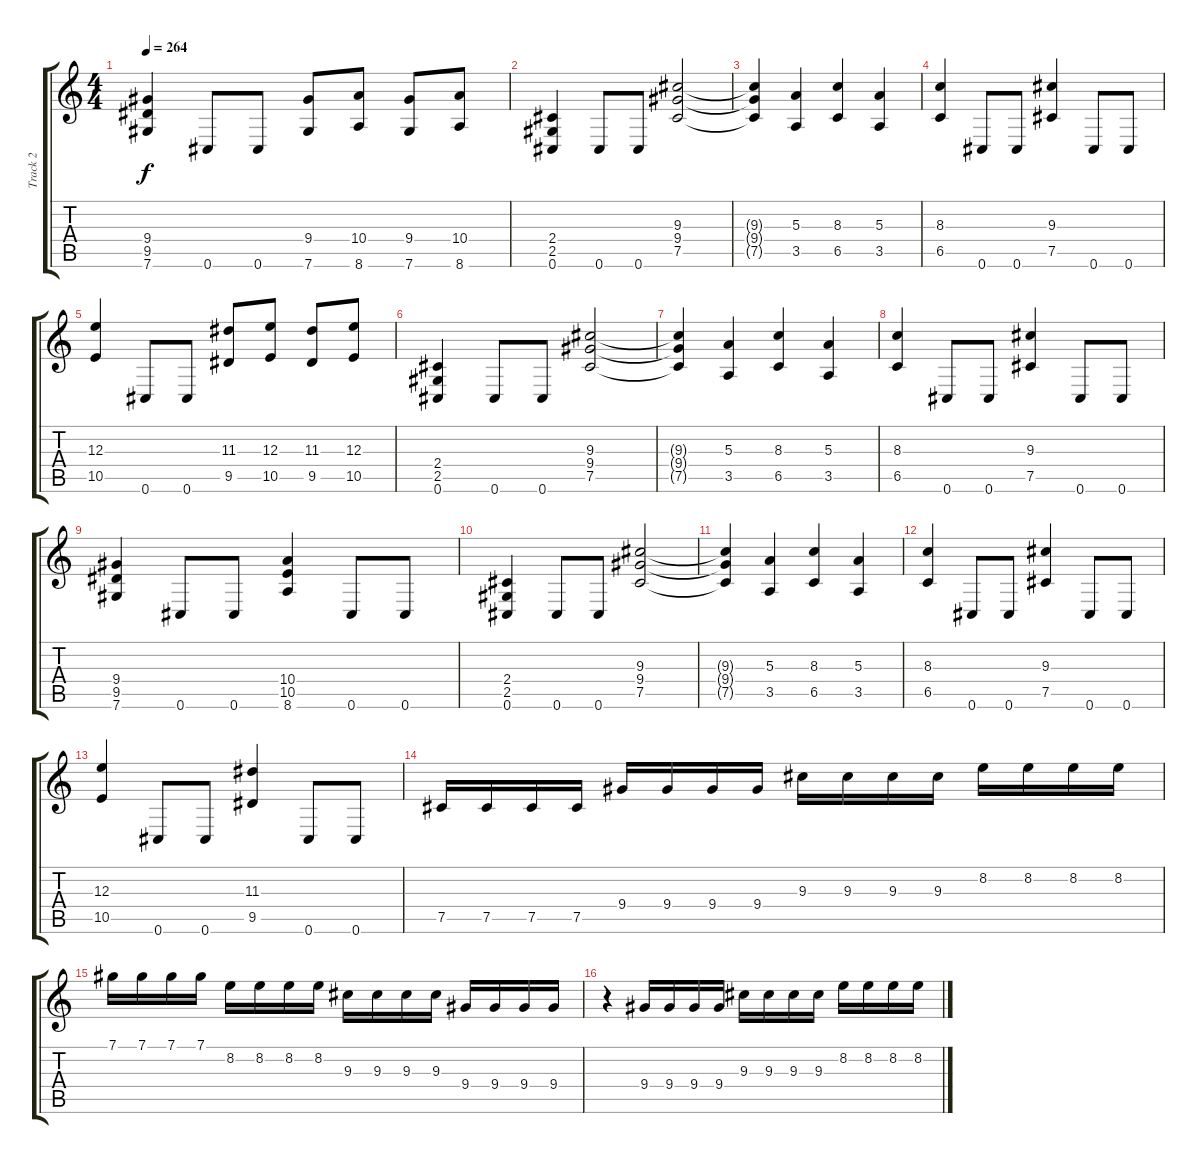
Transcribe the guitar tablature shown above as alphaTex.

\track ("Track 2" "Track 2") {instrument distortionguitar}
\staff {score tabs}
\tuning (Db4 Ab3 E3 B2 Gb2 Db2) {hide}
\ts (4 4)
\tempo 264
\clef g2
\ks c
(9.4 9.5 7.6).4{dy f} 0.6.8 0.6.8 (9.4 7.6).8 (10.4 8.6).8 (9.4 7.6).8 (10.4 8.6).8 |
(2.4 2.5 0.6).4 0.6.8 0.6.8 (9.3 9.4 7.5).2 |
(9.3{t} 9.4{t} 7.5{t}).4 (5.3 3.5).4 (8.3 6.5).4 (5.3 3.5).4 |
(8.3 6.5).4 0.6.8 0.6.8 (9.3 7.5).4 0.6.8 0.6.8 |
(12.3 10.5).4 0.6.8 0.6.8 (11.3 9.5).8 (12.3 10.5).8 (11.3 9.5).8 (12.3 10.5).8 |
(2.4 2.5 0.6).4 0.6.8 0.6.8 (9.3 9.4 7.5).2 |
(9.3{t} 9.4{t} 7.5{t}).4 (5.3 3.5).4 (8.3 6.5).4 (5.3 3.5).4 |
(8.3 6.5).4 0.6.8 0.6.8 (9.3 7.5).4 0.6.8 0.6.8 |
(9.4 9.5 7.6).4 0.6.8 0.6.8 (10.4 10.5 8.6).4 0.6.8 0.6.8 |
(2.4 2.5 0.6).4 0.6.8 0.6.8 (9.3 9.4 7.5).2 |
(9.3{t} 9.4{t} 7.5{t}).4 (5.3 3.5).4 (8.3 6.5).4 (5.3 3.5).4 |
(8.3 6.5).4 0.6.8 0.6.8 (9.3 7.5).4 0.6.8 0.6.8 |
(12.3 10.5).4 0.6.8 0.6.8 (11.3 9.5).4 0.6.8 0.6.8 |
7.5.16 7.5.16 7.5.16 7.5.16 9.4.16 9.4.16 9.4.16 9.4.16 9.3.16 9.3.16 9.3.16 9.3.16 8.2.16 8.2.16 8.2.16 8.2.16 |
7.1.16 7.1.16 7.1.16 7.1.16 8.2.16 8.2.16 8.2.16 8.2.16 9.3.16 9.3.16 9.3.16 9.3.16 9.4.16 9.4.16 9.4.16 9.4.16 |
r.4 9.4.16 9.4.16 9.4.16 9.4.16 9.3.16 9.3.16 9.3.16 9.3.16 8.2.16 8.2.16 8.2.16 8.2.16
